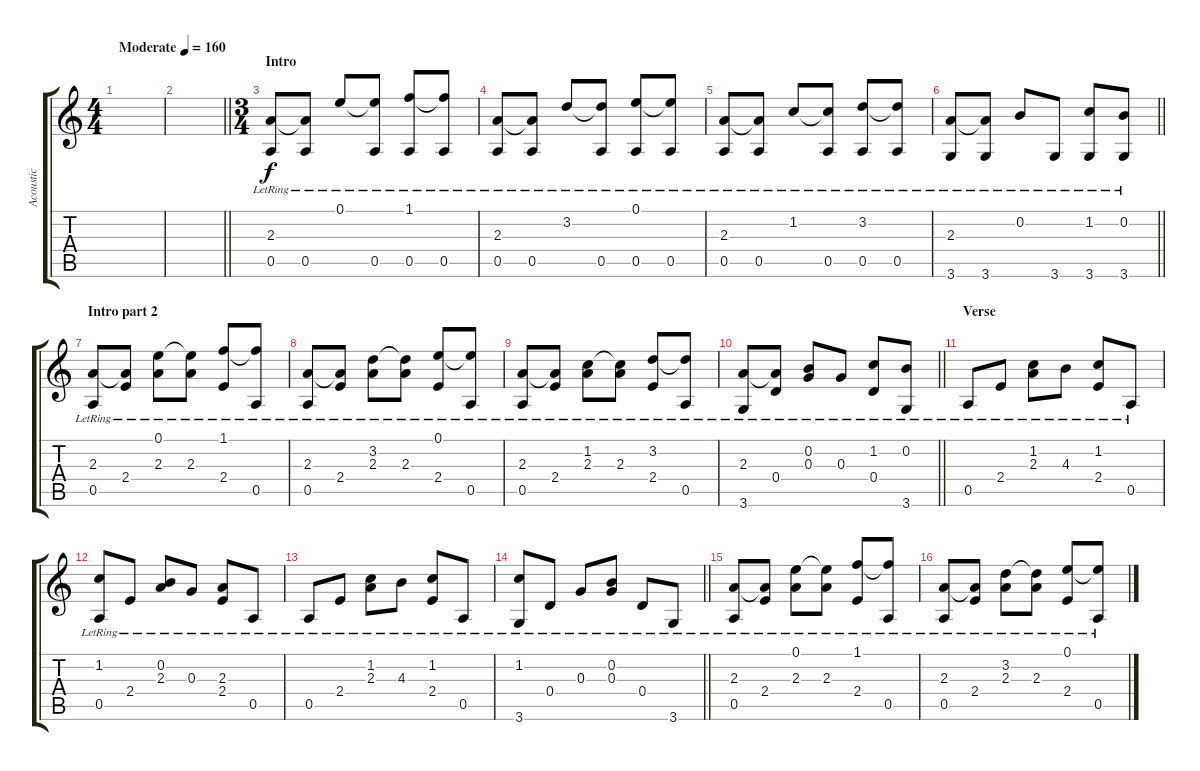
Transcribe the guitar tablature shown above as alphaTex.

\track ("Acoustic" "Acoustic") {instrument acousticguitarsteel}
\staff {score tabs}
\tuning (E4 B3 G3 D3 A2 E2) {hide}
\ts (4 4)
\tempo (160 "Moderate")
\clef g2
\ks c
|
\barLineRight lightlight
|
\ts (3 4)
\section ("" "Intro")
(2.3{lr} 0.5{lr}).8 (2.3{t} 0.5{lr}).8 0.1{lr}.8 (0.1{t} 0.5{lr}).8 (1.1{lr} 0.5{lr}).8 (1.1{t} 0.5{lr}).8 |
(2.3{lr} 0.5{lr}).8 (2.3{t} 0.5{lr}).8 3.2{lr}.8 (3.2{t} 0.5{lr}).8 (0.1{lr} 0.5{lr}).8 (0.1{t} 0.5{lr}).8 |
(2.3{lr} 0.5{lr}).8 (2.3{t} 0.5{lr}).8 1.2{lr}.8 (1.2{t} 0.5{lr}).8 (3.2{lr} 0.5{lr}).8 (3.2{t} 0.5{lr}).8 |
\barLineRight lightlight
(2.3{lr} 3.6{lr}).8 (2.3{t} 3.6{lr}).8 0.2{lr}.8 3.6{lr}.8 (1.2{lr} 3.6{lr}).8 (0.2{lr} 3.6{lr}).8 |
\section ("" "Intro part 2")
(2.3{lr} 0.5{lr}).8 (2.3{t} 2.4{lr}).8 (0.1{lr} 2.3{lr}).8 (0.1{t} 2.3{lr}).8 (1.1{lr} 2.4{lr}).8 (1.1{t} 0.5{lr}).8 |
(2.3{lr} 0.5{lr}).8 (2.3{t} 2.4{lr}).8 (3.2{lr} 2.3{lr}).8 (3.2{t} 2.3{lr}).8 (0.1{lr} 2.4{lr}).8 (0.1{t} 0.5{lr}).8 |
(2.3{lr} 0.5{lr}).8 (2.3{t} 2.4{lr}).8 (1.2{lr} 2.3{lr}).8 (1.2{t} 2.3{lr}).8 (3.2{lr} 2.4{lr}).8 (3.2{t} 0.5{lr}).8 |
\barLineRight lightlight
(2.3{lr} 3.6{lr}).8 (2.3{t} 0.4{lr}).8 (0.2{lr} 0.3{lr}).8 0.3{lr}.8 (1.2{lr} 0.4{lr}).8 (0.2{lr} 3.6{lr}).8 |
\section ("" "Verse")
0.5{lr}.8 2.4{lr}.8 (1.2{lr} 2.3{lr}).8 4.3{lr}.8 (1.2{lr} 2.4{lr}).8 0.5{lr}.8 |
(1.2{lr} 0.5{lr}).8 2.4{lr}.8 (0.2{lr} 2.3{lr}).8 0.3{lr}.8 (2.3{lr} 2.4{lr}).8 0.5{lr}.8 |
0.5{lr}.8 2.4{lr}.8 (1.2 2.3{lr}).8 4.3{lr}.8 (1.2 2.4{lr}).8 0.5{lr}.8 |
\barLineRight lightlight
(1.2 3.6{lr}).8 0.4{lr}.8 0.3{lr}.8 (0.2 0.3{lr}).8 0.4{lr}.8 3.6{lr}.8 |
(2.3{lr} 0.5{lr}).8 (2.3{t} 2.4{lr}).8 (0.1{lr} 2.3{lr}).8 (0.1{t} 2.3{lr}).8 (1.1{lr} 2.4{lr}).8 (1.1{t} 0.5{lr}).8 |
(2.3{lr} 0.5{lr}).8 (2.3{t} 2.4{lr}).8 (3.2{lr} 2.3{lr}).8 (3.2{t} 2.3{lr}).8 (0.1{lr} 2.4{lr}).8 (0.1{t} 0.5{lr}).8
